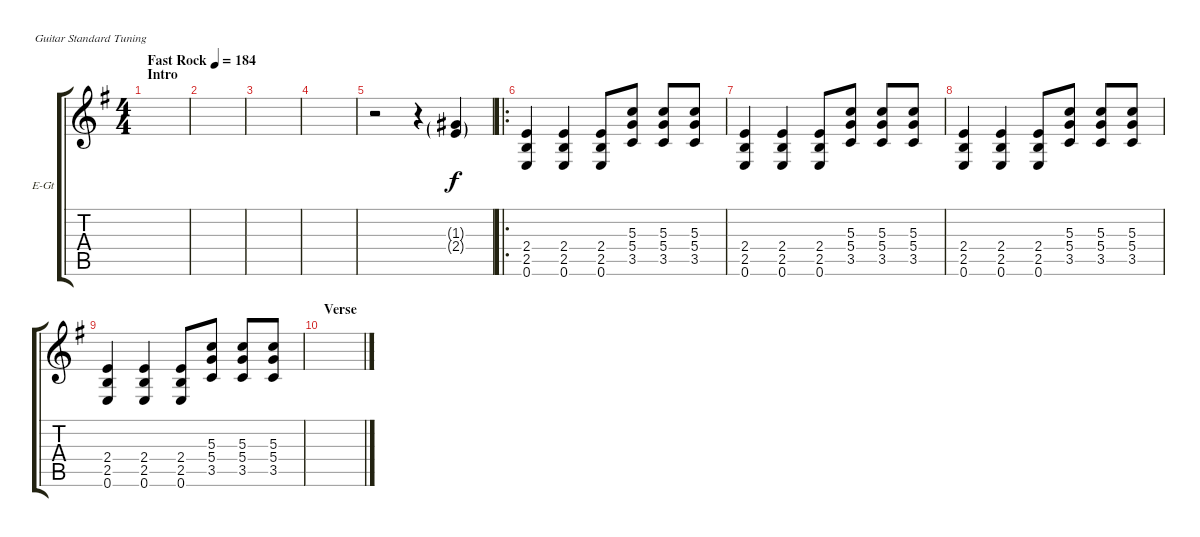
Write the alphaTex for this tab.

\defaultSystemsLayout 4
\bracketExtendMode groupsimilarinstruments
\firstSystemTrackNameOrientation horizontal
\otherSystemsTrackNameOrientation horizontal
\track ("Electric Guitar" "E-Gt") {instrument distortionguitar}
\staff {score tabs}
\tuning (E4 B3 G3 D3 A2 E2)
\ts (4 4)
\section ("" "Intro")
\tempo (184 "Fast Rock")
\clef g2
\ks g
|
|
|
|
r.2 r.4 (1.3{g} 2.4{g}).4 |
\ro
(0.6 2.5 2.4).4 (0.6 2.5 2.4).4 (0.6 2.5 2.4).8 (3.5 5.4 5.3).8 (3.5 5.4 5.3).8 (3.5 5.4 5.3).8 |
(0.6 2.5 2.4).4 (0.6 2.5 2.4).4 (0.6 2.5 2.4).8 (3.5 5.4 5.3).8 (3.5 5.4 5.3).8 (3.5 5.4 5.3).8 |
(0.6 2.5 2.4).4 (0.6 2.5 2.4).4 (0.6 2.5 2.4).8 (3.5 5.4 5.3).8 (3.5 5.4 5.3).8 (3.5 5.4 5.3).8 |
(0.6 2.5 2.4).4 (0.6 2.5 2.4).4 (0.6 2.5 2.4).8 (3.5 5.4 5.3).8 (3.5 5.4 5.3).8 (3.5 5.4 5.3).8 |
\section ("" "Verse")
